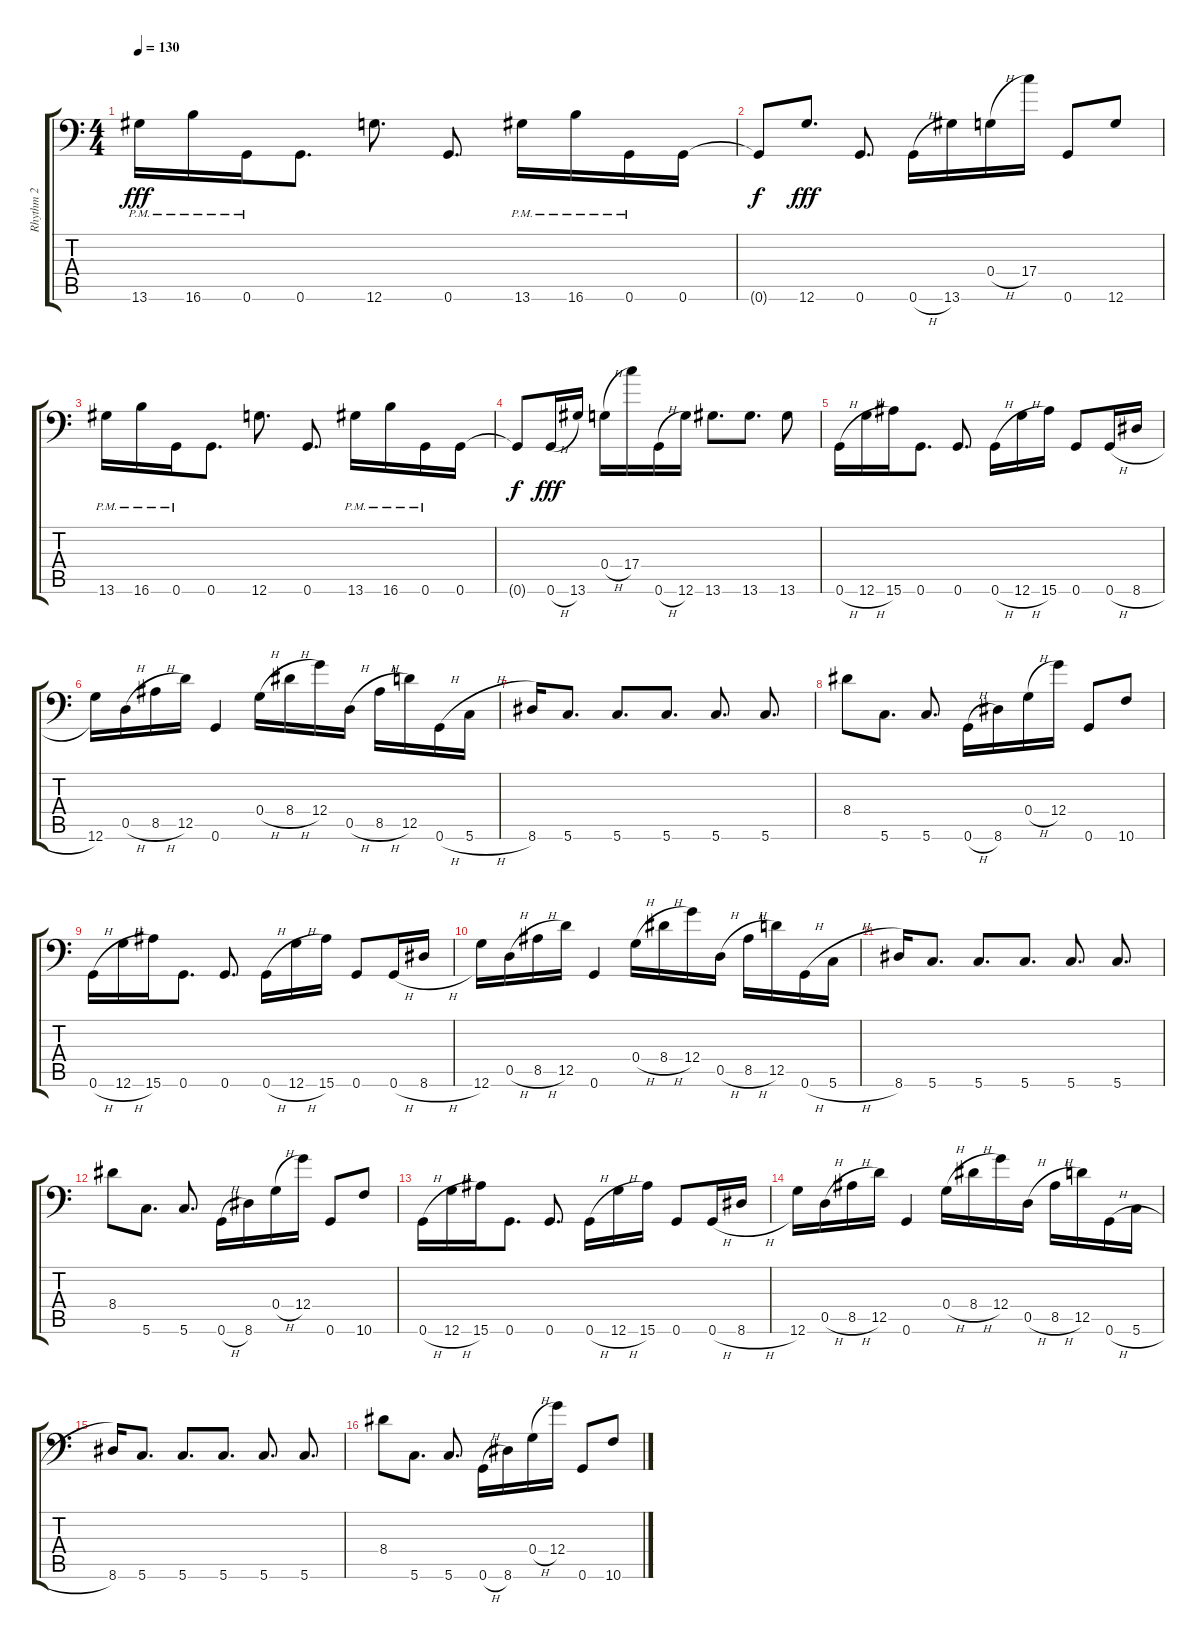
\track ("Rhythm 2" "Rhythm 2") {instrument distortionguitar}
\staff {score tabs}
\tuning (A3 E3 C3 G2 D2 G1) {hide}
\ts (4 4)
\tempo 130
\clef f4
\ks c
13.6{pm}.16{dy fff} 16.6{pm}.16 0.6{pm}.16 0.6.8{d} 12.6.8{d} 0.6.8{d} 13.6{pm}.16 16.6{pm}.16 0.6{pm}.16 0.6.16 |
0.6{t}.8{dy f} 12.6.8{d dy fff} 0.6.8{d} 0.6{h}.16 13.6.16 0.4{h}.16 17.4.16 0.6.8 12.6.8 |
13.6{pm}.16 16.6{pm}.16 0.6{pm}.16 0.6.8{d} 12.6.8{d} 0.6.8{d} 13.6{pm}.16 16.6{pm}.16 0.6{pm}.16 0.6.16 |
0.6{t}.8{dy f} 0.6{h}.16{dy fff} 13.6.16 0.4{h}.16 17.4.16 0.6{h}.16 12.6.16 13.6.8{d} 13.6.8{d} 13.6.8 |
0.6{h}.16 12.6{h}.16 15.6.16 0.6.8{d} 0.6.8{d} 0.6{h}.16 12.6{h}.16 15.6.16 0.6.8 0.6{h}.16 8.6{h}.16 |
12.6.16 0.5{h}.16 8.5{h}.16 12.5.16 0.6.4 0.4{h}.16 8.4{h}.16 12.4.16 0.5{h}.16 8.5{h}.16 12.5.16 0.6{h}.16 5.6{h}.16 |
8.6.16 5.6.8{d} 5.6.8{d} 5.6.8{d} 5.6.8{d} 5.6.8{d} |
8.4.8 5.6.8{d} 5.6.8{d} 0.6{h}.16 8.6.16 0.4{h}.16 12.4.16 0.6.8 10.6.8 |
0.6{h}.16 12.6{h}.16 15.6.16 0.6.8{d} 0.6.8{d} 0.6{h}.16 12.6{h}.16 15.6.16 0.6.8 0.6{h}.16 8.6{h}.16 |
12.6.16 0.5{h}.16 8.5{h}.16 12.5.16 0.6.4 0.4{h}.16 8.4{h}.16 12.4.16 0.5{h}.16 8.5{h}.16 12.5.16 0.6{h}.16 5.6{h}.16 |
8.6.16 5.6.8{d} 5.6.8{d} 5.6.8{d} 5.6.8{d} 5.6.8{d} |
8.4.8 5.6.8{d} 5.6.8{d} 0.6{h}.16 8.6.16 0.4{h}.16 12.4.16 0.6.8 10.6.8 |
0.6{h}.16 12.6{h}.16 15.6.16 0.6.8{d} 0.6.8{d} 0.6{h}.16 12.6{h}.16 15.6.16 0.6.8 0.6{h}.16 8.6{h}.16 |
12.6.16 0.5{h}.16 8.5{h}.16 12.5.16 0.6.4 0.4{h}.16 8.4{h}.16 12.4.16 0.5{h}.16 8.5{h}.16 12.5.16 0.6{h}.16 5.6{h}.16 |
8.6.16 5.6.8{d} 5.6.8{d} 5.6.8{d} 5.6.8{d} 5.6.8{d} |
8.4.8 5.6.8{d} 5.6.8{d} 0.6{h}.16 8.6.16 0.4{h}.16 12.4.16 0.6.8 10.6.8
